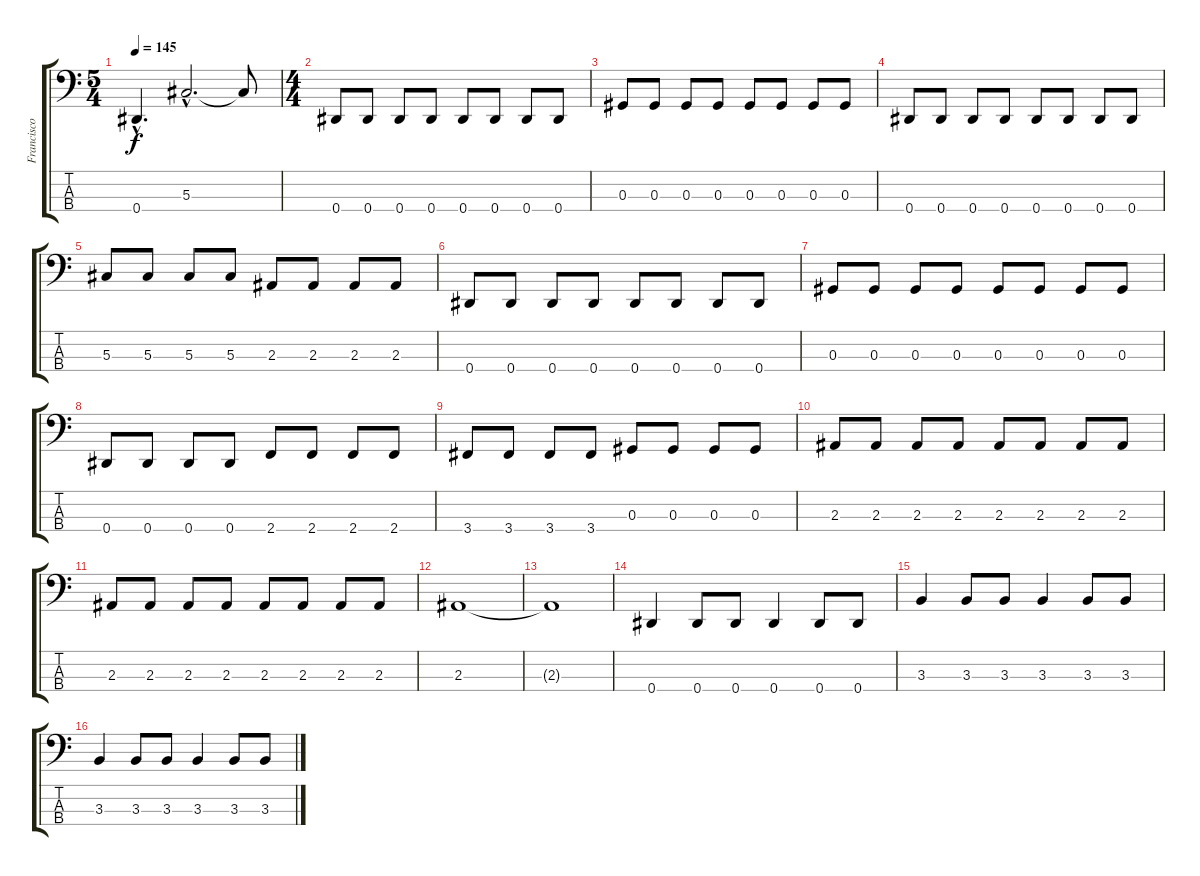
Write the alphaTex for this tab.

\track ("Francisco Fidalgo" "Francisco ") {instrument electricbasspick}
\staff {score tabs}
\tuning (Gb2 Db2 Ab1 Eb1) {hide}
\ts (5 4)
\tempo 145
\clef f4
\ks c
0.4{hac}.4{d dy f} 5.3{hac}.2{d} 5.3{t}.8 |
\ts (4 4)
0.4.8 0.4.8 0.4.8 0.4.8 0.4.8 0.4.8 0.4.8 0.4.8 |
0.3.8 0.3.8 0.3.8 0.3.8 0.3.8 0.3.8 0.3.8 0.3.8 |
0.4.8 0.4.8 0.4.8 0.4.8 0.4.8 0.4.8 0.4.8 0.4.8 |
5.3.8 5.3.8 5.3.8 5.3.8 2.3.8 2.3.8 2.3.8 2.3.8 |
0.4.8 0.4.8 0.4.8 0.4.8 0.4.8 0.4.8 0.4.8 0.4.8 |
0.3.8 0.3.8 0.3.8 0.3.8 0.3.8 0.3.8 0.3.8 0.3.8 |
0.4.8 0.4.8 0.4.8 0.4.8 2.4.8 2.4.8 2.4.8 2.4.8 |
3.4.8 3.4.8 3.4.8 3.4.8 0.3.8 0.3.8 0.3.8 0.3.8 |
2.3.8 2.3.8 2.3.8 2.3.8 2.3.8 2.3.8 2.3.8 2.3.8 |
2.3.8 2.3.8 2.3.8 2.3.8 2.3.8 2.3.8 2.3.8 2.3.8 |
2.3.1 |
2.3{t}.1 |
0.4.4 0.4.8 0.4.8 0.4.4 0.4.8 0.4.8 |
3.3.4 3.3.8 3.3.8 3.3.4 3.3.8 3.3.8 |
3.3.4 3.3.8 3.3.8 3.3.4 3.3.8 3.3.8
